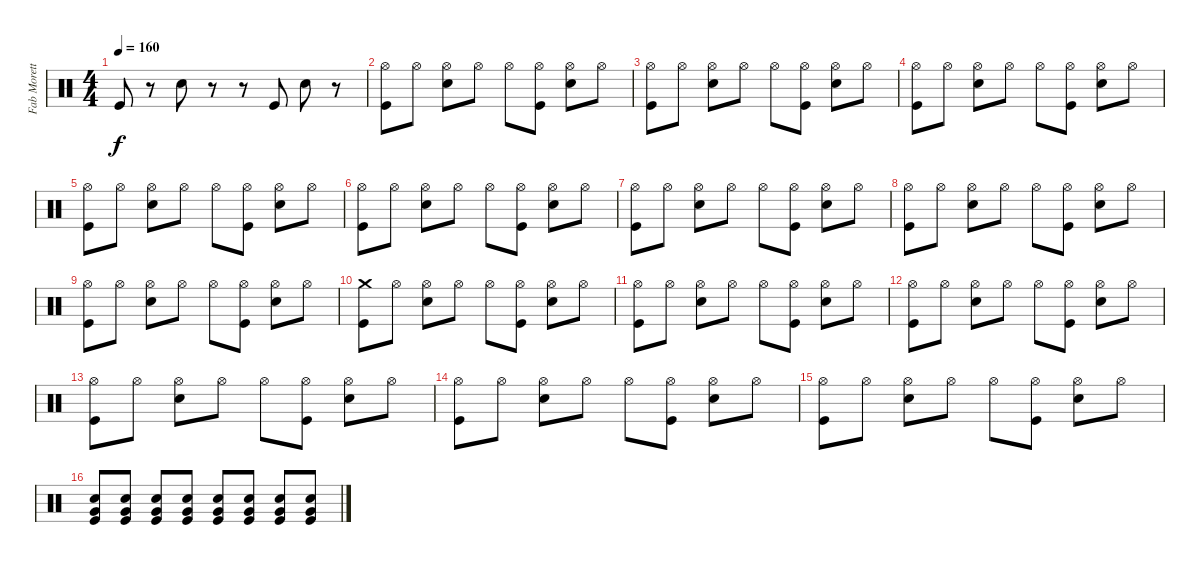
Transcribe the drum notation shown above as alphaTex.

\track ("Fab Moretti" "Fab Morett") {instrument percussion}
\staff {score}
\articulation defaults
\ts (4 4)
\tempo 160
\clef neutral
\ks c "Kick (hit)".8{dy f}
r.8 "Electric Snare (hit)".8 r.8 r.8 "Kick (hit)".8 "Electric Snare (hit)".8 r.8 |
("Hi-Hat (open)" "Kick (hit)").8 "Hi-Hat (open)".8 ("Hi-Hat (open)" "Electric Snare (hit)").8 "Hi-Hat (open)".8 "Hi-Hat (open)".8 ("Hi-Hat (open)" "Kick (hit)").8 ("Hi-Hat (open)" "Electric Snare (hit)").8 "Hi-Hat (open)".8 |
("Hi-Hat (open)" "Kick (hit)").8 "Hi-Hat (open)".8 ("Hi-Hat (open)" "Electric Snare (hit)").8 "Hi-Hat (open)".8 "Hi-Hat (open)".8 ("Hi-Hat (open)" "Kick (hit)").8 ("Hi-Hat (open)" "Electric Snare (hit)").8 "Hi-Hat (open)".8 |
("Hi-Hat (open)" "Kick (hit)").8 "Hi-Hat (open)".8 ("Hi-Hat (open)" "Electric Snare (hit)").8 "Hi-Hat (open)".8 "Hi-Hat (open)".8 ("Hi-Hat (open)" "Kick (hit)").8 ("Hi-Hat (open)" "Electric Snare (hit)").8 "Hi-Hat (open)".8 |
("Hi-Hat (open)" "Kick (hit)").8 "Hi-Hat (open)".8 ("Hi-Hat (open)" "Electric Snare (hit)").8 "Hi-Hat (open)".8 "Hi-Hat (open)".8 ("Hi-Hat (open)" "Kick (hit)").8 ("Hi-Hat (open)" "Electric Snare (hit)").8 "Hi-Hat (open)".8 |
("Hi-Hat (open)" "Kick (hit)").8 "Hi-Hat (open)".8 ("Hi-Hat (open)" "Electric Snare (hit)").8 "Hi-Hat (open)".8 "Hi-Hat (open)".8 ("Hi-Hat (open)" "Kick (hit)").8 ("Hi-Hat (open)" "Electric Snare (hit)").8 "Hi-Hat (open)".8 |
("Hi-Hat (open)" "Kick (hit)").8 "Hi-Hat (open)".8 ("Hi-Hat (open)" "Electric Snare (hit)").8 "Hi-Hat (open)".8 "Hi-Hat (open)".8 ("Hi-Hat (open)" "Kick (hit)").8 ("Hi-Hat (open)" "Electric Snare (hit)").8 "Hi-Hat (open)".8 |
("Hi-Hat (open)" "Kick (hit)").8 "Hi-Hat (open)".8 ("Hi-Hat (open)" "Electric Snare (hit)").8 "Hi-Hat (open)".8 "Hi-Hat (open)".8 ("Hi-Hat (open)" "Kick (hit)").8 ("Hi-Hat (open)" "Electric Snare (hit)").8 "Hi-Hat (open)".8 |
("Hi-Hat (open)" "Kick (hit)").8 "Hi-Hat (open)".8 ("Hi-Hat (open)" "Electric Snare (hit)").8 "Hi-Hat (open)".8 "Hi-Hat (open)".8 ("Hi-Hat (open)" "Kick (hit)").8 ("Hi-Hat (open)" "Electric Snare (hit)").8 "Hi-Hat (open)".8 |
("Crash medium (hit)" "Kick (hit)").8 "Hi-Hat (open)".8 ("Hi-Hat (open)" "Electric Snare (hit)").8 "Hi-Hat (open)".8 "Hi-Hat (open)".8 ("Hi-Hat (open)" "Kick (hit)").8 ("Hi-Hat (open)" "Electric Snare (hit)").8 "Hi-Hat (open)".8 |
("Hi-Hat (open)" "Kick (hit)").8 "Hi-Hat (open)".8 ("Hi-Hat (open)" "Electric Snare (hit)").8 "Hi-Hat (open)".8 "Hi-Hat (open)".8 ("Hi-Hat (open)" "Kick (hit)").8 ("Hi-Hat (open)" "Electric Snare (hit)").8 "Hi-Hat (open)".8 |
("Hi-Hat (open)" "Kick (hit)").8 "Hi-Hat (open)".8 ("Hi-Hat (open)" "Electric Snare (hit)").8 "Hi-Hat (open)".8 "Hi-Hat (open)".8 ("Hi-Hat (open)" "Kick (hit)").8 ("Hi-Hat (open)" "Electric Snare (hit)").8 "Hi-Hat (open)".8 |
("Hi-Hat (open)" "Kick (hit)").8 "Hi-Hat (open)".8 ("Hi-Hat (open)" "Electric Snare (hit)").8 "Hi-Hat (open)".8 "Hi-Hat (open)".8 ("Hi-Hat (open)" "Kick (hit)").8 ("Hi-Hat (open)" "Electric Snare (hit)").8 "Hi-Hat (open)".8 |
("Hi-Hat (open)" "Kick (hit)").8 "Hi-Hat (open)".8 ("Hi-Hat (open)" "Electric Snare (hit)").8 "Hi-Hat (open)".8 "Hi-Hat (open)".8 ("Hi-Hat (open)" "Kick (hit)").8 ("Hi-Hat (open)" "Electric Snare (hit)").8 "Hi-Hat (open)".8 |
("Hi-Hat (open)" "Kick (hit)").8 "Hi-Hat (open)".8 ("Hi-Hat (open)" "Electric Snare (hit)").8 "Hi-Hat (open)".8 "Hi-Hat (open)".8 ("Hi-Hat (open)" "Kick (hit)").8 ("Hi-Hat (open)" "Electric Snare (hit)").8 "Hi-Hat (open)".8 |
("Very Low Tom (hit)" "Electric Snare (hit)" "Kick (hit)").8 ("Very Low Tom (hit)" "Electric Snare (hit)" "Kick (hit)").8 ("Very Low Tom (hit)" "Electric Snare (hit)" "Kick (hit)").8 ("Very Low Tom (hit)" "Electric Snare (hit)" "Kick (hit)").8 ("Very Low Tom (hit)" "Electric Snare (hit)" "Kick (hit)").8 ("Very Low Tom (hit)" "Electric Snare (hit)" "Kick (hit)").8 ("Very Low Tom (hit)" "Electric Snare (hit)" "Kick (hit)").8 ("Very Low Tom (hit)" "Electric Snare (hit)" "Kick (hit)").8
